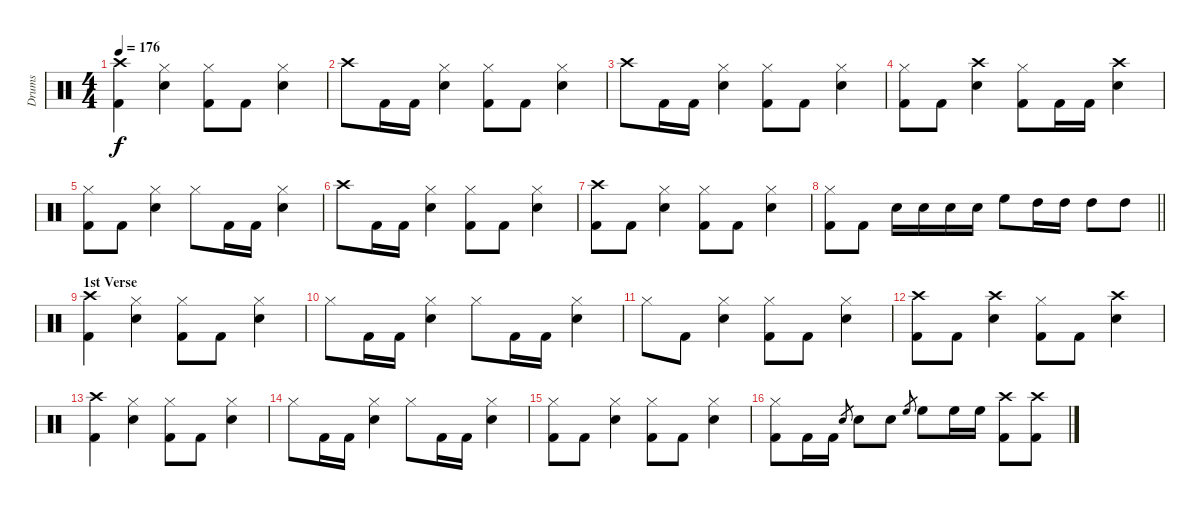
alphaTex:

\track ("Drums" "Drums") {instrument percussion}
\staff {score}
\articulation defaults
\ts (4 4)
\tempo 176
\clef neutral
\ks c
("Crash high (hit)" "Kick (hit) 2").4{dy f} ("Hi-Hat (closed)" "Snare (hit) 2").4 ("Hi-Hat (closed)" "Kick (hit) 2").8 "Kick (hit) 2".8 ("Hi-Hat (closed)" "Snare (hit) 2").4 |
"Crash high (hit)".8 "Kick (hit) 2".16 "Kick (hit) 2".16 ("Hi-Hat (closed)" "Snare (hit) 2").4 ("Hi-Hat (closed)" "Kick (hit) 2").8 "Kick (hit) 2".8 ("Hi-Hat (closed)" "Snare (hit) 2").4 |
"Crash high (hit)".8 "Kick (hit) 2".16 "Kick (hit) 2".16 ("Hi-Hat (closed)" "Snare (hit) 2").4 ("Hi-Hat (closed)" "Kick (hit) 2").8 "Kick (hit) 2".8 ("Hi-Hat (closed)" "Snare (hit) 2").4 |
("Hi-Hat (closed)" "Kick (hit) 2").8 "Kick (hit) 2".8 ("Crash high (hit)" "Snare (hit) 2").4 ("Hi-Hat (closed)" "Kick (hit) 2").8 "Kick (hit) 2".16 "Kick (hit) 2".16 ("Crash high (hit)" "Snare (hit) 2").4 |
("Hi-Hat (closed)" "Kick (hit) 2").8 "Kick (hit) 2".8 ("Hi-Hat (closed)" "Snare (hit) 2").4 "Hi-Hat (closed)".8 "Kick (hit) 2".16 "Kick (hit) 2".16 ("Hi-Hat (closed)" "Snare (hit) 2").4 |
"Crash high (hit)".8 "Kick (hit) 2".16 "Kick (hit) 2".16 ("Hi-Hat (closed)" "Snare (hit) 2").4 ("Hi-Hat (closed)" "Kick (hit) 2").8 "Kick (hit) 2".8 ("Hi-Hat (closed)" "Snare (hit) 2").4 |
("Crash high (hit)" "Kick (hit) 2").8 "Kick (hit) 2".8 ("Hi-Hat (closed)" "Snare (hit) 2").4 ("Hi-Hat (closed)" "Kick (hit) 2").8 "Kick (hit) 2".8 ("Hi-Hat (closed)" "Snare (hit) 2").4 |
\barLineRight lightlight
("Hi-Hat (closed)" "Kick (hit) 2").8 "Kick (hit) 2".8 "Snare (hit) 2".16 "Snare (hit) 2".16 "Snare (hit) 2".16 "Snare (hit) 2".16 "High Floor Tom (hit)".8 "High Tom (hit)".16 "High Tom (hit)".16 "High Tom (hit)".8 "High Tom (hit)".8 |
\section ("" "1st Verse")
("Crash high (hit)" "Kick (hit) 2").4 ("Hi-Hat (closed)" "Snare (hit) 2").4 ("Hi-Hat (closed)" "Kick (hit) 2").8 "Kick (hit) 2".8 ("Hi-Hat (closed)" "Snare (hit) 2").4 |
"Hi-Hat (closed)".8 "Kick (hit) 2".16 "Kick (hit) 2".16 ("Hi-Hat (closed)" "Snare (hit) 2").4 "Hi-Hat (closed)".8 "Kick (hit) 2".16 "Kick (hit) 2".16 ("Hi-Hat (closed)" "Snare (hit) 2").4 |
"Hi-Hat (closed)".8 "Kick (hit) 2".8 ("Hi-Hat (closed)" "Snare (hit) 2").4 ("Hi-Hat (closed)" "Kick (hit) 2").8 "Kick (hit) 2".8 ("Hi-Hat (closed)" "Snare (hit) 2").4 |
("Crash high (hit)" "Kick (hit) 2").8 "Kick (hit) 2".8 ("Crash high (hit)" "Snare (hit) 2").4 ("Hi-Hat (closed)" "Kick (hit) 2").8 "Kick (hit) 2".8 ("Crash high (hit)" "Snare (hit) 2").4 |
("Crash high (hit)" "Kick (hit) 2").4 ("Hi-Hat (closed)" "Snare (hit) 2").4 ("Hi-Hat (closed)" "Kick (hit) 2").8 "Kick (hit) 2".8 ("Hi-Hat (closed)" "Snare (hit) 2").4 |
"Hi-Hat (closed)".8 "Kick (hit) 2".16 "Kick (hit) 2".16 ("Hi-Hat (closed)" "Snare (hit) 2").4 "Hi-Hat (closed)".8 "Kick (hit) 2".16 "Kick (hit) 2".16 ("Hi-Hat (closed)" "Snare (hit) 2").4 |
("Hi-Hat (closed)" "Kick (hit) 2").8 "Kick (hit) 2".8 ("Hi-Hat (closed)" "Snare (hit) 2").4 ("Hi-Hat (closed)" "Kick (hit) 2").8 "Kick (hit) 2".8 ("Hi-Hat (closed)" "Snare (hit) 2").4 |
("Hi-Hat (closed)" "Kick (hit) 2").8 "Kick (hit) 2".16 "Kick (hit) 2".16 "Snare (hit) 2".8{gr} "Snare (hit) 2".8 "Snare (hit) 2".8 "High Floor Tom (hit)".8{gr} "High Floor Tom (hit)".8 "High Floor Tom (hit)".16 "High Floor Tom (hit)".16 ("Crash high (hit)" "Kick (hit) 2").8 ("Crash high (hit)" "Kick (hit) 2").8
